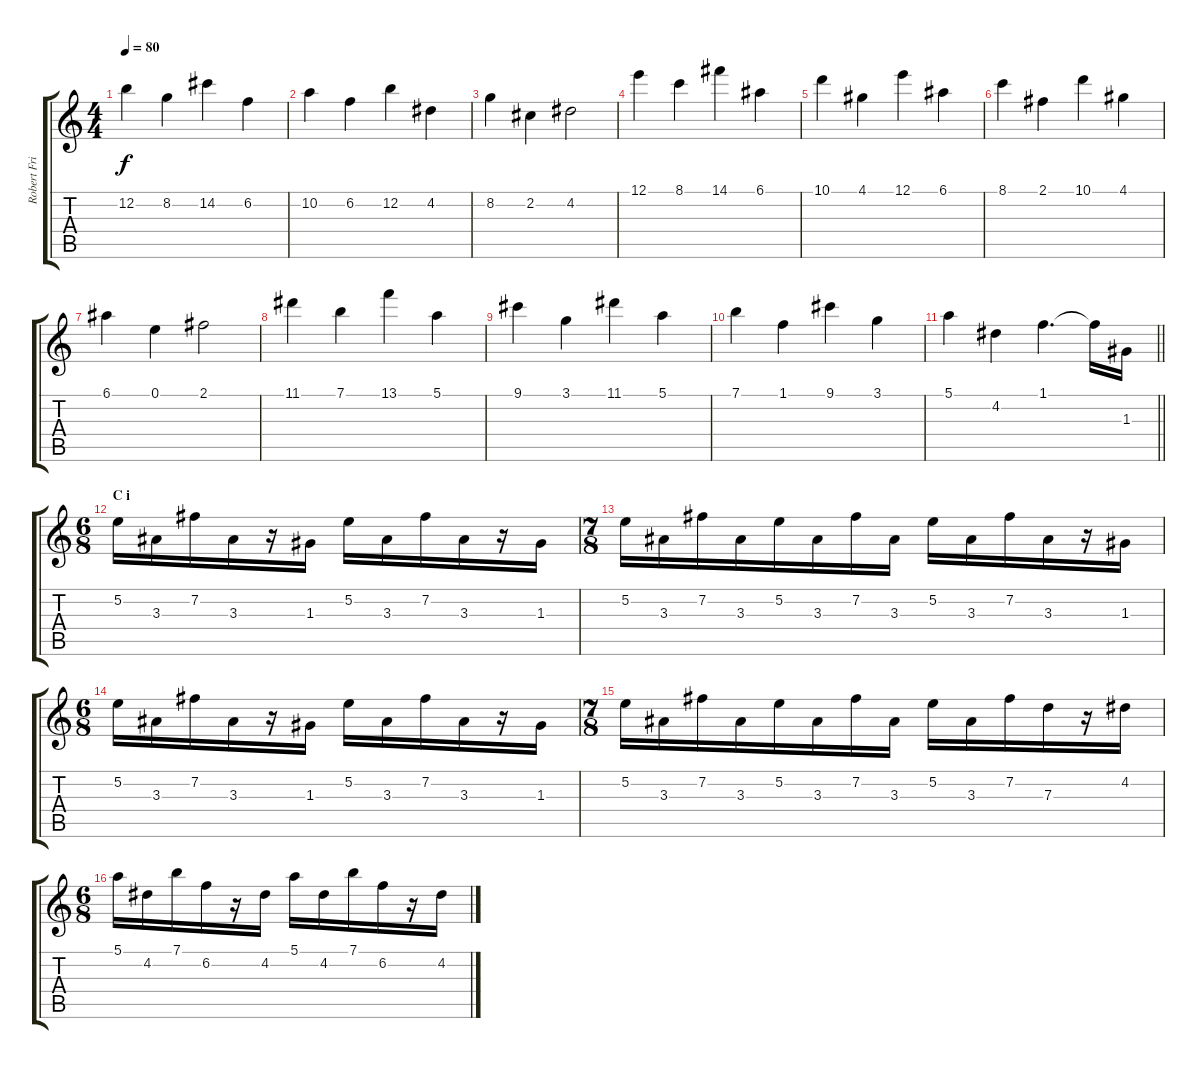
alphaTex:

\track ("Robert Fripp (Guitar / Soundscapes)" "Robert Fri") {instrument acousticguitarsteel}
\staff {score tabs}
\tuning (E4 B3 G3 D3 A2 E2) {hide}
\ts (4 4)
\tempo 80
\clef g2
\ks c
12.2.4{dy f} 8.2.4 14.2.4 6.2.4 |
10.2.4 6.2.4 12.2.4 4.2.4 |
8.2.4 2.2.4 4.2.2 |
12.1.4 8.1.4 14.1.4 6.1.4 |
10.1.4 4.1.4 12.1.4 6.1.4 |
8.1.4 2.1.4 10.1.4 4.1.4 |
6.1.4 0.1.4 2.1.2 |
11.1.4 7.1.4 13.1.4 5.1.4 |
9.1.4 3.1.4 11.1.4 5.1.4 |
7.1.4 1.1.4 9.1.4 3.1.4 |
\barLineRight lightlight
5.1.4 4.2.4 1.1.4{d} 1.1{t}.16 1.3.16 |
\ts (6 8)
\section ("" "C i")
5.2.16 3.3.16 7.2.16 3.3.16 r.16 1.3.16 5.2.16 3.3.16 7.2.16 3.3.16 r.16 1.3.16 |
\ts (7 8)
5.2.16 3.3.16 7.2.16 3.3.16 5.2.16 3.3.16 7.2.16 3.3.16 5.2.16 3.3.16 7.2.16 3.3.16 r.16 1.3.16 |
\ts (6 8)
5.2.16 3.3.16 7.2.16 3.3.16 r.16 1.3.16 5.2.16 3.3.16 7.2.16 3.3.16 r.16 1.3.16 |
\ts (7 8)
5.2.16 3.3.16 7.2.16 3.3.16 5.2.16 3.3.16 7.2.16 3.3.16 5.2.16 3.3.16 7.2.16 7.3.16 r.16 4.2.16 |
\ts (6 8)
5.1.16 4.2.16 7.1.16 6.2.16 r.16 4.2.16 5.1.16 4.2.16 7.1.16 6.2.16 r.16 4.2.16
